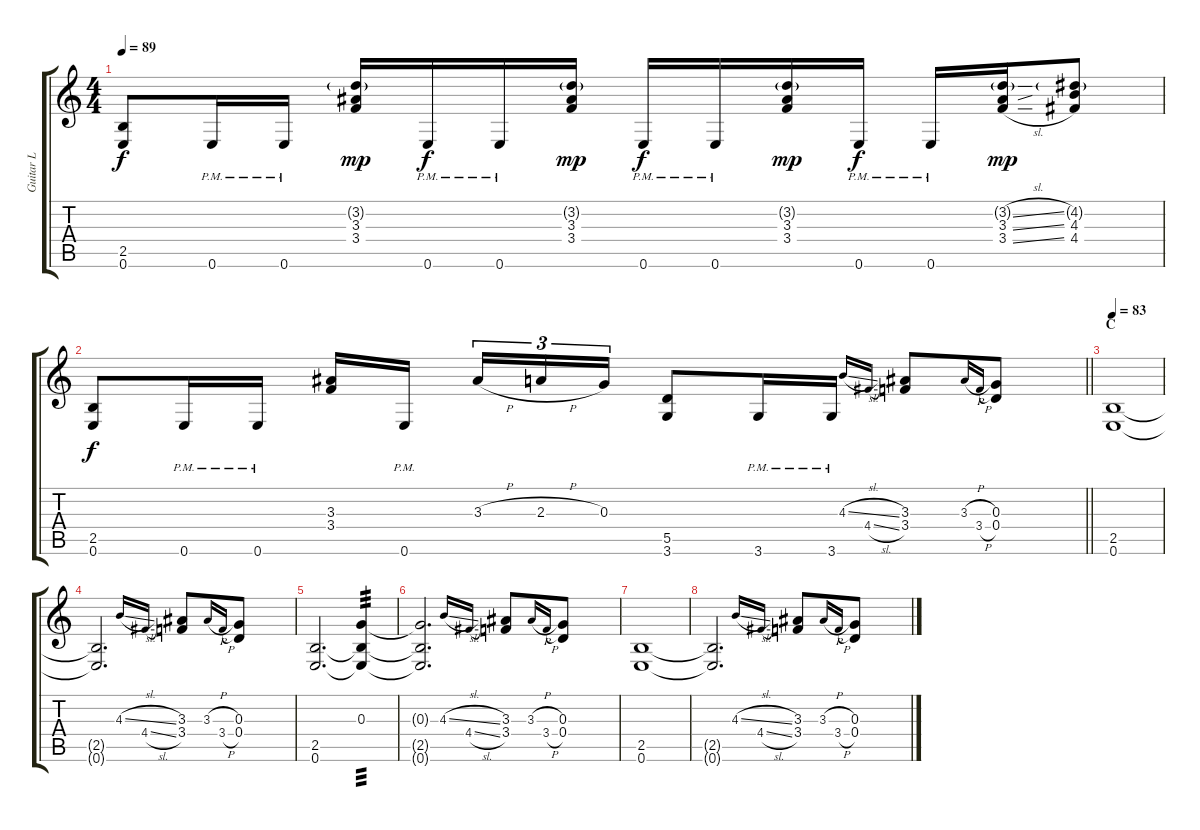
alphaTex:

\track ("Guitar L" "Guitar L") {instrument distortionguitar}
\staff {score tabs}
\tuning (E4 B3 G3 D3 A2 E2) {hide}
\ts (4 4)
\tempo 89
\clef g2
\ks c
(2.5 0.6).8{dy f} 0.6{pm}.16 0.6{pm}.16 (3.2{g} 3.3 3.4).16{dy mp} 0.6{pm}.16{dy f} 0.6{pm}.16 (3.2{g} 3.3 3.4).16{dy mp} 0.6{pm}.16{dy f} 0.6{pm}.16 (3.2{g} 3.3 3.4).16{dy mp} 0.6{pm}.16{dy f} 0.6{pm}.16 (3.2{sl g} 3.3{sl} 3.4{sl}).16{dy mp} (4.2{g} 4.3 4.4).8 |
\barLineRight lightlight
(2.5 0.6).8{dy f} 0.6{pm}.16 0.6{pm}.16 (3.3 3.4).16 0.6{pm}.16{beam splitsecondary} 3.3{h}.16{tu (3 2)} 2.3{h}.16{tu (3 2)} 0.3.16{tu (3 2)} (5.5 3.6).8 3.6{pm}.16 3.6{pm}.16 4.3{sl}.16{gr onbeat} 4.4{sl}.16{gr onbeat} (3.3 3.4).8 3.3{h}.16{gr onbeat} 3.4{h}.16{gr onbeat} (0.3 0.4).8 |
\section ("" "C")
\tempo 83
(2.5 0.6).1 |
(2.5{t} 0.6{t}).2{d} 4.3{sl}.16{gr onbeat} 4.4{sl}.16{gr onbeat} (3.3 3.4).8 3.3{h}.16{gr onbeat} 3.4{h}.16{gr onbeat} (0.3 0.4).8 |
(2.5 0.6).2{d} (0.3 2.5{t} 0.6{t}).4{tp 3} |
(0.3{t} 2.5{t} 0.6{t}).2{d} 4.3{sl}.16{gr onbeat} 4.4{sl}.16{gr onbeat} (3.3 3.4).8 3.3{h}.16{gr onbeat} 3.4{h}.16{gr onbeat} (0.3 0.4).8 |
(2.5 0.6).1 |
(2.5{t} 0.6{t}).2{d} 4.3{sl}.16{gr onbeat} 4.4{sl}.16{gr onbeat} (3.3 3.4).8 3.3{h}.16{gr onbeat} 3.4{h}.16{gr onbeat} (0.3 0.4).8
